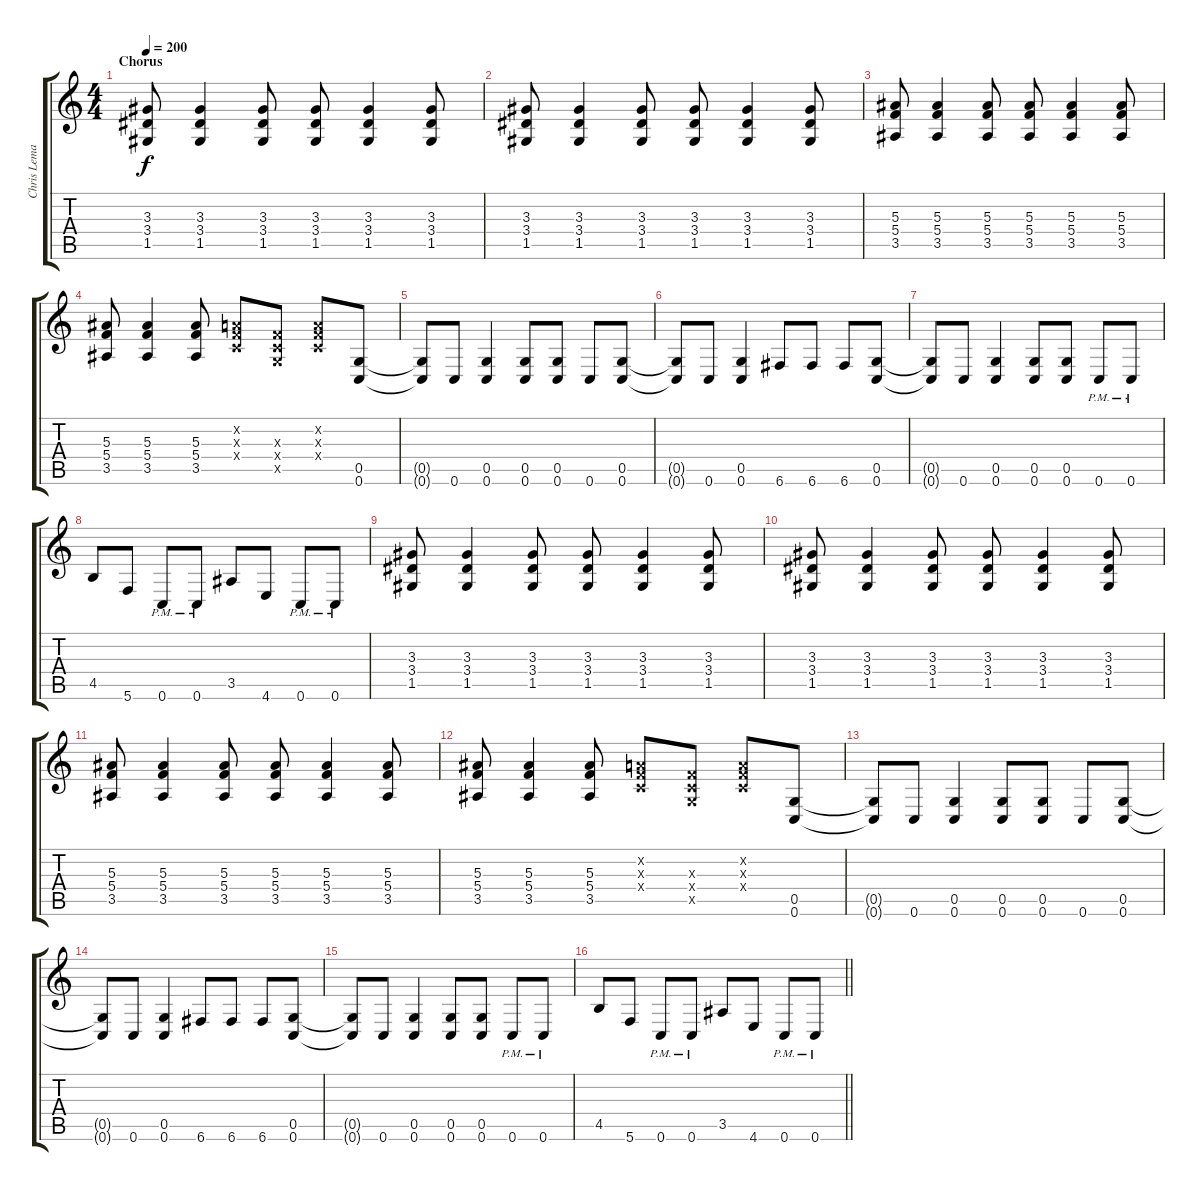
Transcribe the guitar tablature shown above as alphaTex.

\track ("Chris Lemasters" "Chris Lema") {instrument overdrivenguitar}
\staff {score tabs}
\tuning (D4 A3 F3 C3 G2 C2) {hide}
\ts (4 4)
\section ("" "Chorus")
\tempo 200
\clef g2
\ks c
(3.3 3.4 1.5).8{dy f} (3.3 3.4 1.5).4 (3.3 3.4 1.5).8 (3.3 3.4 1.5).8 (3.3 3.4 1.5).4 (3.3 3.4 1.5).8 |
(3.3 3.4 1.5).8 (3.3 3.4 1.5).4 (3.3 3.4 1.5).8 (3.3 3.4 1.5).8 (3.3 3.4 1.5).4 (3.3 3.4 1.5).8 |
(5.3 5.4 3.5).8 (5.3 5.4 3.5).4 (5.3 5.4 3.5).8 (5.3 5.4 3.5).8 (5.3 5.4 3.5).4 (5.3 5.4 3.5).8 |
(5.3 5.4 3.5).8 (5.3 5.4 3.5).4 (5.3 5.4 3.5).8 (0.2{x} 0.3{x} 0.4{x}).8 (0.3{x} 0.4{x} 0.5{x}).8 (0.2{x} 0.3{x} 0.4{x}).8 (0.5 0.6).8 |
(0.5{t} 0.6{t}).8 0.6.8 (0.5 0.6).4 (0.5 0.6).8 (0.5 0.6).8 0.6.8 (0.5 0.6).8 |
(0.5{t} 0.6{t}).8 0.6.8 (0.5 0.6).4 6.6.8 6.6.8 6.6.8 (0.5 0.6).8 |
(0.5{t} 0.6{t}).8 0.6.8 (0.5 0.6).4 (0.5 0.6).8 (0.5 0.6).8 0.6{pm}.8 0.6{pm}.8 |
4.5.8 5.6.8 0.6{pm}.8 0.6{pm}.8 3.5.8 4.6.8 0.6{pm}.8 0.6{pm}.8 |
(3.3 3.4 1.5).8 (3.3 3.4 1.5).4 (3.3 3.4 1.5).8 (3.3 3.4 1.5).8 (3.3 3.4 1.5).4 (3.3 3.4 1.5).8 |
(3.3 3.4 1.5).8 (3.3 3.4 1.5).4 (3.3 3.4 1.5).8 (3.3 3.4 1.5).8 (3.3 3.4 1.5).4 (3.3 3.4 1.5).8 |
(5.3 5.4 3.5).8 (5.3 5.4 3.5).4 (5.3 5.4 3.5).8 (5.3 5.4 3.5).8 (5.3 5.4 3.5).4 (5.3 5.4 3.5).8 |
(5.3 5.4 3.5).8 (5.3 5.4 3.5).4 (5.3 5.4 3.5).8 (0.2{x} 0.3{x} 0.4{x}).8 (0.3{x} 0.4{x} 0.5{x}).8 (0.2{x} 0.3{x} 0.4{x}).8 (0.5 0.6).8 |
(0.5{t} 0.6{t}).8 0.6.8 (0.5 0.6).4 (0.5 0.6).8 (0.5 0.6).8 0.6.8 (0.5 0.6).8 |
(0.5{t} 0.6{t}).8 0.6.8 (0.5 0.6).4 6.6.8 6.6.8 6.6.8 (0.5 0.6).8 |
(0.5{t} 0.6{t}).8 0.6.8 (0.5 0.6).4 (0.5 0.6).8 (0.5 0.6).8 0.6{pm}.8 0.6{pm}.8 |
\barLineRight lightlight
4.5.8 5.6.8 0.6{pm}.8 0.6{pm}.8 3.5.8 4.6.8 0.6{pm}.8 0.6{pm}.8
